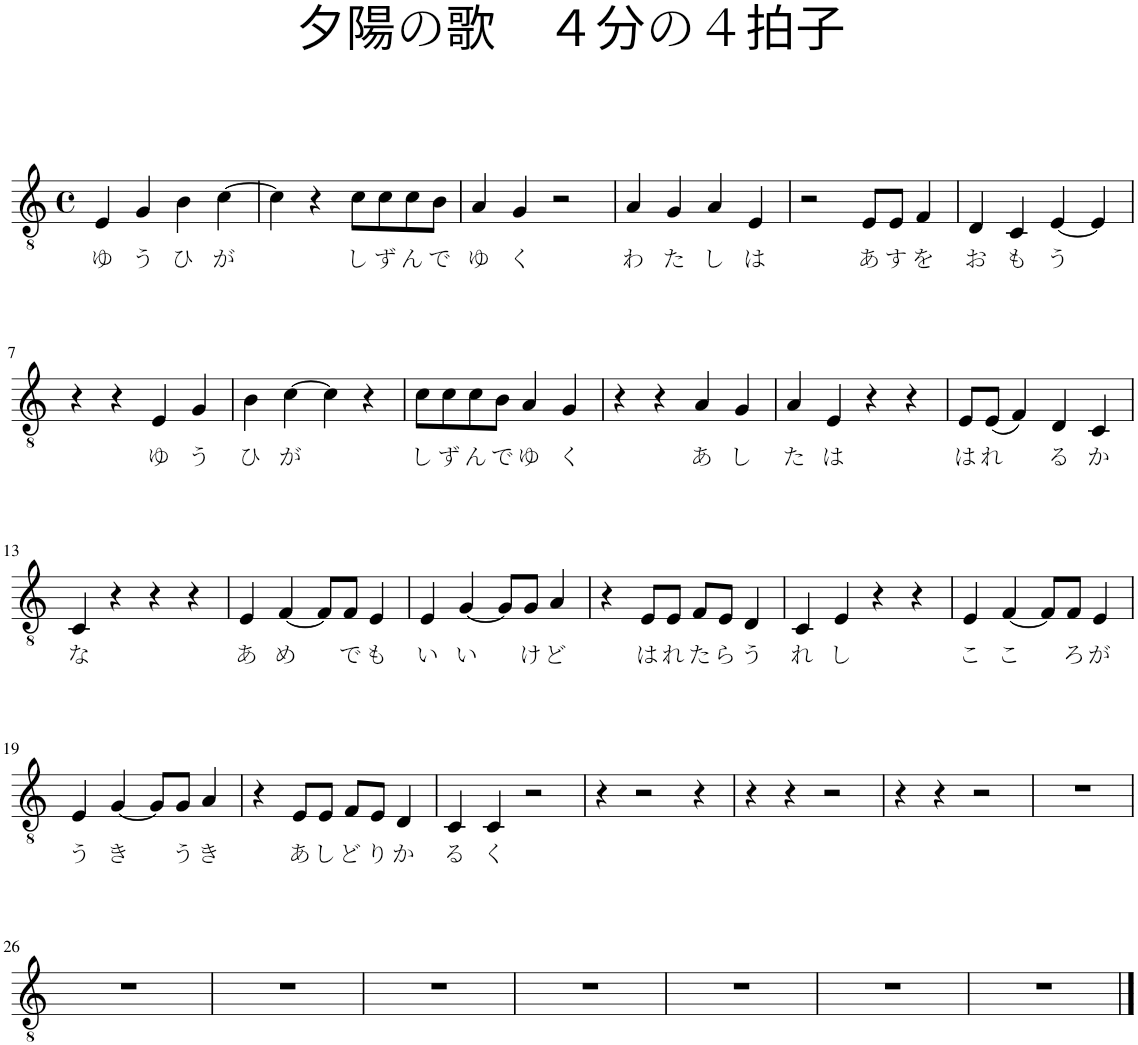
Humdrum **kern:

**kern	**text
*part1	*part1
*staff1	*staff1
*I"Classical Guitar	*
*I'Guit.	*
*clefGv2	*
*k[]	*
*M4/4	*
*met(c)	*
=1	=1
!	!LO:LY:b
4E/	ゆ
!	!LO:LY:b
4G/	う
!	!LO:LY:b
4B\	ひ
!	!LO:LY:b
[4c\	が
=2	=2
4c\]	.
4r	.
!	!LO:LY:b
8c\L	し
!	!LO:LY:b
8c\	ず
!	!LO:LY:b
8c\	ん
!	!LO:LY:b
8B\J	で
=3	=3
!	!LO:LY:b
4A/	ゆ
!	!LO:LY:b
4G/	く
2r	.
=4	=4
!	!LO:LY:b
4A/	わ
!	!LO:LY:b
4G/	た
!	!LO:LY:b
4A/	し
!	!LO:LY:b
4E/	は
=5	=5
2r	.
!	!LO:LY:b
8E/L	あ
!	!LO:LY:b
8E/J	す
!	!LO:LY:b
4F/	を
=6	=6
!	!LO:LY:b
4D/	お
!	!LO:LY:b
4C/	も
!	!LO:LY:b
[4E/	う
4E/]	.
!!LO:LB:g=z
=7	=7
4r	.
4r	.
!	!LO:LY:b
4E/	ゆ
!	!LO:LY:b
4G/	う
=8	=8
!	!LO:LY:b
4B\	ひ
!	!LO:LY:b
[4c\	が
4c\]	.
4r	.
=9	=9
!	!LO:LY:b
8c\L	し
!	!LO:LY:b
8c\	ず
!	!LO:LY:b
8c\	ん
!	!LO:LY:b
8B\J	で
!	!LO:LY:b
4A/	ゆ
!	!LO:LY:b
4G/	く
=10	=10
4r	.
4r	.
!	!LO:LY:b
4A/	あ
!	!LO:LY:b
4G/	し
=11	=11
!	!LO:LY:b
4A/	た
!	!LO:LY:b
4E/	は
4r	.
4r	.
=12	=12
!	!LO:LY:b
8E/L	は
!	!LO:LY:b
(8E/J	れ
4F/)	.
!	!LO:LY:b
4D/	る
!	!LO:LY:b
4C/	か
!!LO:LB:g=z
=13	=13
!	!LO:LY:b
4C/	な
4r	.
4r	.
4r	.
=14	=14
!	!LO:LY:b
4E/	あ
!	!LO:LY:b
[4F/	め
8F/L]	.
!	!LO:LY:b
8F/J	で
!	!LO:LY:b
4E/	も
=15	=15
!	!LO:LY:b
4E/	い
!	!LO:LY:b
[4G/	い
8G/L]	.
!	!LO:LY:b
8G/J	け
!	!LO:LY:b
4A/	ど
=16	=16
4r	.
!	!LO:LY:b
8E/L	は
!	!LO:LY:b
8E/J	れ
!	!LO:LY:b
8F/L	た
!	!LO:LY:b
8E/J	ら
!	!LO:LY:b
4D/	う
=17	=17
!	!LO:LY:b
4C/	れ
!	!LO:LY:b
4E/	し
4r	.
4r	.
=18	=18
!	!LO:LY:b
4E/	こ
!	!LO:LY:b
[4F/	こ
8F/L]	.
!	!LO:LY:b
8F/J	ろ
!	!LO:LY:b
4E/	が
!!LO:LB:g=z
=19	=19
!	!LO:LY:b
4E/	う
!	!LO:LY:b
[4G/	き
8G/L]	.
!	!LO:LY:b
8G/J	う
!	!LO:LY:b
4A/	き
=20	=20
4r	.
!	!LO:LY:b
8E/L	あ
!	!LO:LY:b
8E/J	し
!	!LO:LY:b
8F/L	ど
!	!LO:LY:b
8E/J	り
!	!LO:LY:b
4D/	か
=21	=21
!	!LO:LY:b
4C/	る
!	!LO:LY:b
4C/	く
2r	.
=22	=22
4r	.
2r	.
4r	.
=23	=23
4r	.
4r	.
2r	.
=24	=24
4r	.
4r	.
2r	.
=25	=25
1r	.
!!LO:LB:g=z
=26	=26
1r	.
=27	=27
1r	.
=28	=28
1r	.
=29	=29
1r	.
=30	=30
1r	.
=31	=31
1r	.
=32	=32
1r	.
==	==
*-	*-
